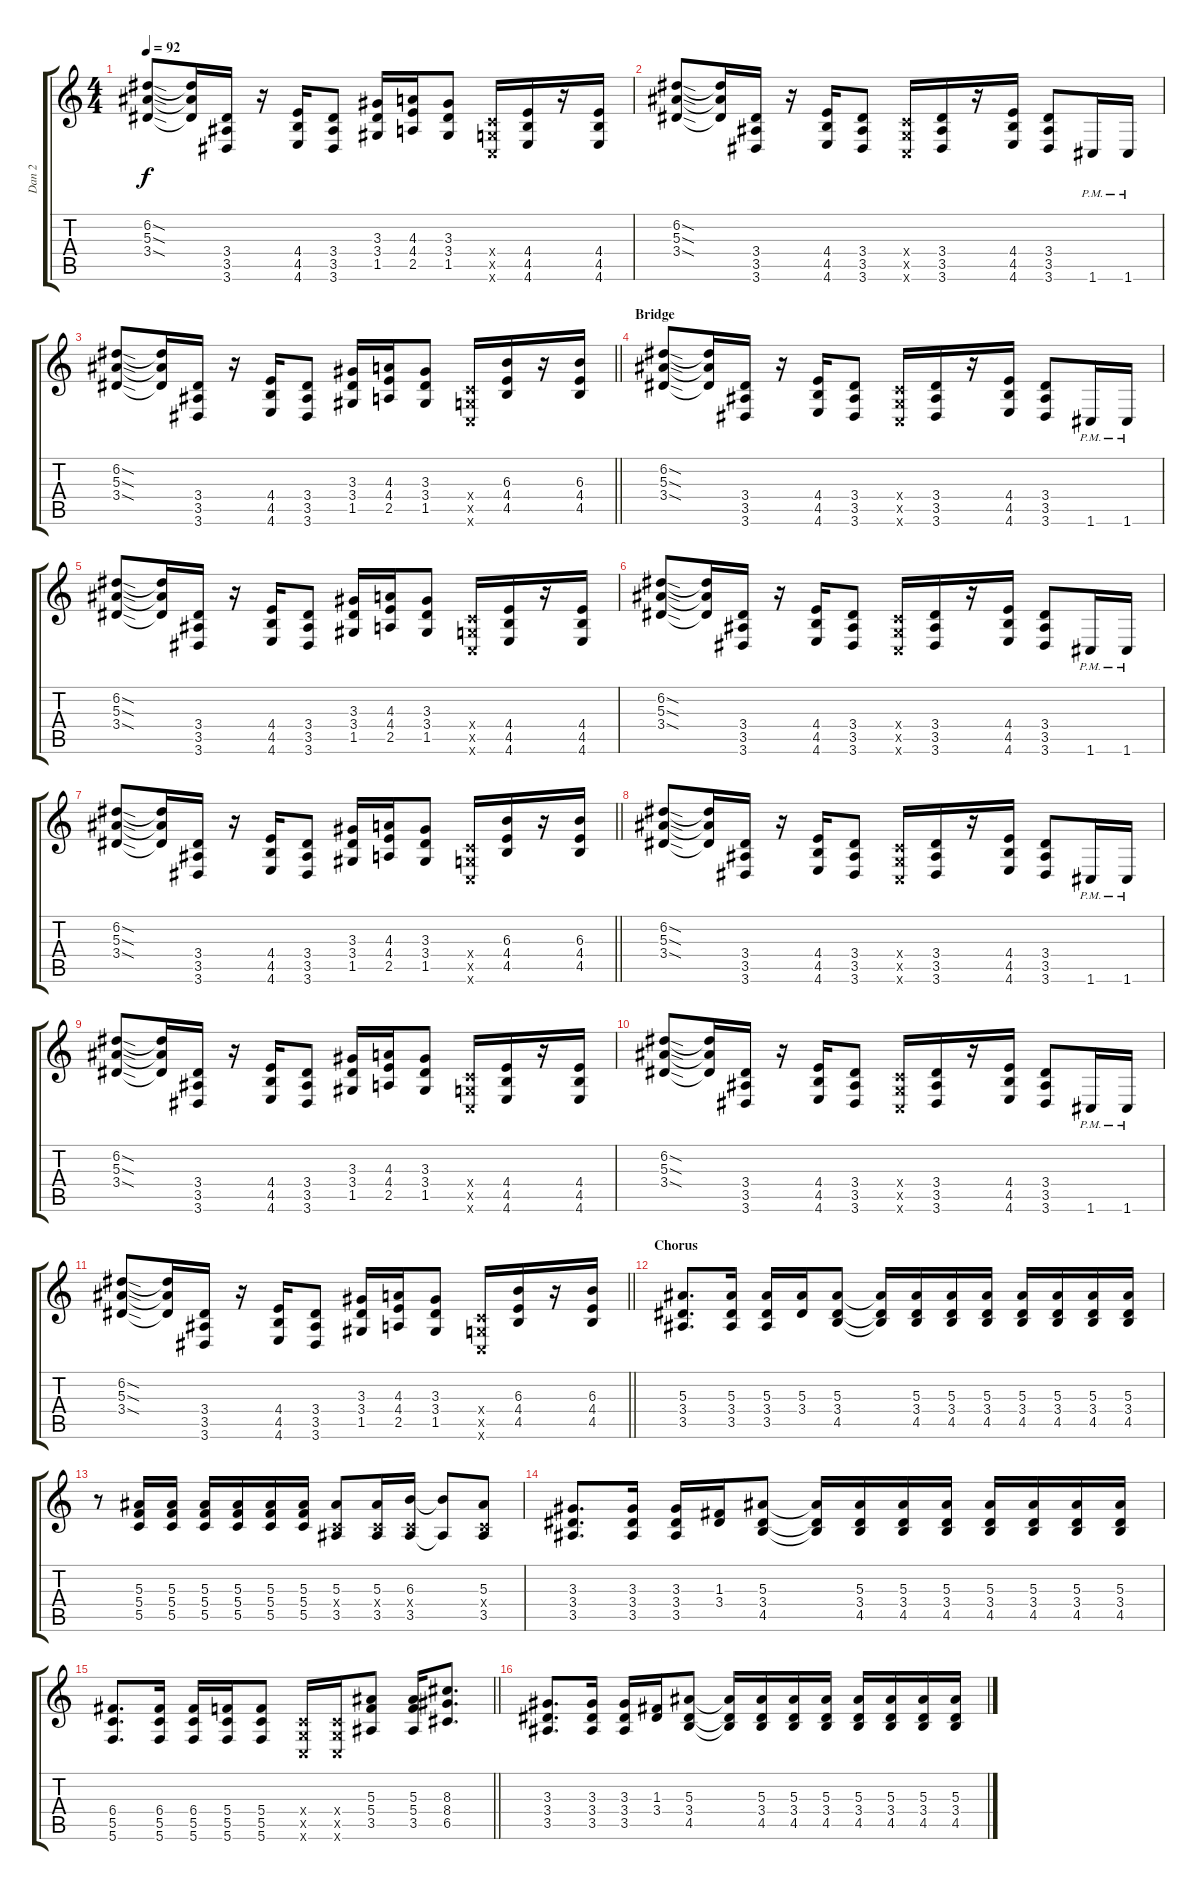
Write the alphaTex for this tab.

\track ("Dan 2" "Dan 2") {instrument distortionguitar}
\staff {score tabs}
\tuning (D4 A3 F3 C3 G2 C2) {hide}
\ts (4 4)
\tempo 92
\clef g2
\ks c
(6.2{sod} 5.3{sod} 3.4{sod}).8{dy f} (6.2{t} 5.3{t} 3.4{t}).16 (3.4 3.5 3.6).16 r.16 (4.4 4.5 4.6).16 (3.4 3.5 3.6).8 (3.3 3.4 1.5).16 (4.3 4.4 2.5).16 (3.3 3.4 1.5).8 (0.4{x} 0.5{x} 0.6{x}).16 (4.4 4.5 4.6).16 r.16 (4.4 4.5 4.6).16 |
(6.2{sod} 5.3{sod} 3.4{sod}).8 (6.2{t} 5.3{t} 3.4{t}).16 (3.4 3.5 3.6).16 r.16 (4.4 4.5 4.6).16 (3.4 3.5 3.6).8 (0.4{x} 0.5{x} 0.6{x}).16 (3.4 3.5 3.6).16 r.16 (4.4 4.5 4.6).16 (3.4 3.5 3.6).8 1.6{pm}.16 1.6{pm}.16 |
\barLineRight lightlight
(6.2{sod} 5.3{sod} 3.4{sod}).8 (6.2{t} 5.3{t} 3.4{t}).16 (3.4 3.5 3.6).16 r.16 (4.4 4.5 4.6).16 (3.4 3.5 3.6).8 (3.3 3.4 1.5).16 (4.3 4.4 2.5).16 (3.3 3.4 1.5).8 (0.4{x} 0.5{x} 0.6{x}).16 (6.3 4.4 4.5).16 r.16 (6.3 4.4 4.5).16 |
\section ("" "Bridge")
(6.2{sod} 5.3{sod} 3.4{sod}).8 (6.2{t} 5.3{t} 3.4{t}).16 (3.4 3.5 3.6).16 r.16 (4.4 4.5 4.6).16 (3.4 3.5 3.6).8 (0.4{x} 0.5{x} 0.6{x}).16 (3.4 3.5 3.6).16 r.16 (4.4 4.5 4.6).16 (3.4 3.5 3.6).8 1.6{pm}.16 1.6{pm}.16 |
(6.2{sod} 5.3{sod} 3.4{sod}).8 (6.2{t} 5.3{t} 3.4{t}).16 (3.4 3.5 3.6).16 r.16 (4.4 4.5 4.6).16 (3.4 3.5 3.6).8 (3.3 3.4 1.5).16 (4.3 4.4 2.5).16 (3.3 3.4 1.5).8 (0.4{x} 0.5{x} 0.6{x}).16 (4.4 4.5 4.6).16 r.16 (4.4 4.5 4.6).16 |
(6.2{sod} 5.3{sod} 3.4{sod}).8 (6.2{t} 5.3{t} 3.4{t}).16 (3.4 3.5 3.6).16 r.16 (4.4 4.5 4.6).16 (3.4 3.5 3.6).8 (0.4{x} 0.5{x} 0.6{x}).16 (3.4 3.5 3.6).16 r.16 (4.4 4.5 4.6).16 (3.4 3.5 3.6).8 1.6{pm}.16 1.6{pm}.16 |
\barLineRight lightlight
(6.2{sod} 5.3{sod} 3.4{sod}).8 (6.2{t} 5.3{t} 3.4{t}).16 (3.4 3.5 3.6).16 r.16 (4.4 4.5 4.6).16 (3.4 3.5 3.6).8 (3.3 3.4 1.5).16 (4.3 4.4 2.5).16 (3.3 3.4 1.5).8 (0.4{x} 0.5{x} 0.6{x}).16 (6.3 4.4 4.5).16 r.16 (6.3 4.4 4.5).16 |
(6.2{sod} 5.3{sod} 3.4{sod}).8 (6.2{t} 5.3{t} 3.4{t}).16 (3.4 3.5 3.6).16 r.16 (4.4 4.5 4.6).16 (3.4 3.5 3.6).8 (0.4{x} 0.5{x} 0.6{x}).16 (3.4 3.5 3.6).16 r.16 (4.4 4.5 4.6).16 (3.4 3.5 3.6).8 1.6{pm}.16 1.6{pm}.16 |
(6.2{sod} 5.3{sod} 3.4{sod}).8 (6.2{t} 5.3{t} 3.4{t}).16 (3.4 3.5 3.6).16 r.16 (4.4 4.5 4.6).16 (3.4 3.5 3.6).8 (3.3 3.4 1.5).16 (4.3 4.4 2.5).16 (3.3 3.4 1.5).8 (0.4{x} 0.5{x} 0.6{x}).16 (4.4 4.5 4.6).16 r.16 (4.4 4.5 4.6).16 |
(6.2{sod} 5.3{sod} 3.4{sod}).8 (6.2{t} 5.3{t} 3.4{t}).16 (3.4 3.5 3.6).16 r.16 (4.4 4.5 4.6).16 (3.4 3.5 3.6).8 (0.4{x} 0.5{x} 0.6{x}).16 (3.4 3.5 3.6).16 r.16 (4.4 4.5 4.6).16 (3.4 3.5 3.6).8 1.6{pm}.16 1.6{pm}.16 |
\barLineRight lightlight
(6.2{sod} 5.3{sod} 3.4{sod}).8 (6.2{t} 5.3{t} 3.4{t}).16 (3.4 3.5 3.6).16 r.16 (4.4 4.5 4.6).16 (3.4 3.5 3.6).8 (3.3 3.4 1.5).16 (4.3 4.4 2.5).16 (3.3 3.4 1.5).8 (0.4{x} 0.5{x} 0.6{x}).16 (6.3 4.4 4.5).16 r.16 (6.3 4.4 4.5).16 |
\section ("" "Chorus")
(5.3 3.4 3.5).8{d} (5.3 3.4 3.5).16 (5.3 3.4 3.5).16 (5.3 3.4).16 (5.3 3.4 4.5).8 (5.3{t} 3.4{t} 4.5{t}).16 (5.3 3.4 4.5).16 (5.3 3.4 4.5).16 (5.3 3.4 4.5).16 (5.3 3.4 4.5).16 (5.3 3.4 4.5).16 (5.3 3.4 4.5).16 (5.3 3.4 4.5).16 |
r.8 (5.3 5.4 5.5).16 (5.3 5.4 5.5).16 (5.3 5.4 5.5).16 (5.3 5.4 5.5).16 (5.3 5.4 5.5).16 (5.3 5.4 5.5).16 (5.3 0.4{x} 3.5).8 (5.3 0.4{x} 3.5).16 (6.3 0.4{x} 3.5).16 (6.3{t} 3.5{t}).8 (5.3 0.4{x} 3.5).8 |
(3.3 3.4 3.5).8{d} (3.3 3.4 3.5).16 (3.3 3.4 3.5).16 (1.3 3.4).16 (5.3 3.4 4.5).8 (5.3{t} 3.4{t} 4.5{t}).16 (5.3 3.4 4.5).16 (5.3 3.4 4.5).16 (5.3 3.4 4.5).16 (5.3 3.4 4.5).16 (5.3 3.4 4.5).16 (5.3 3.4 4.5).16 (5.3 3.4 4.5).16 |
\barLineRight lightlight
(6.4 5.5 5.6).8{d} (6.4 5.5 5.6).16 (6.4 5.5 5.6).16 (5.4 5.5 5.6).16 (5.4 5.5 5.6).8 (0.4{x} 0.5{x} 0.6{x}).16 (0.4{x} 0.5{x} 0.6{x}).16 (5.3 5.4 3.5).8 (5.3 5.4 3.5).16 (8.3 8.4 6.5).8{d} |
(3.3 3.4 3.5).8{d} (3.3 3.4 3.5).16 (3.3 3.4 3.5).16 (1.3 3.4).16 (5.3 3.4 4.5).8 (5.3{t} 3.4{t} 4.5{t}).16 (5.3 3.4 4.5).16 (5.3 3.4 4.5).16 (5.3 3.4 4.5).16 (5.3 3.4 4.5).16 (5.3 3.4 4.5).16 (5.3 3.4 4.5).16 (5.3 3.4 4.5).16
